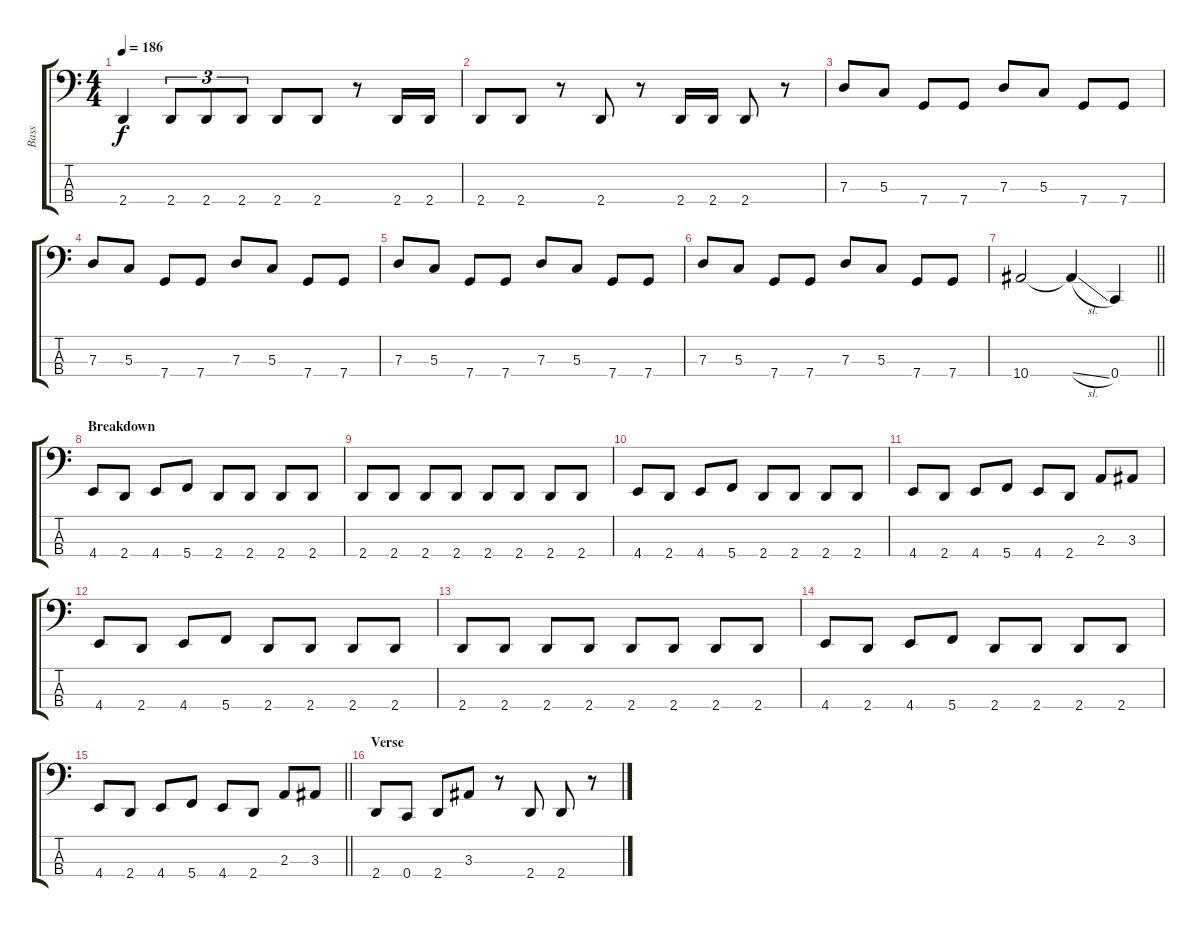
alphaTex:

\track ("Bass" "Bass") {instrument electricbasspick}
\staff {score tabs}
\tuning (F2 C2 G1 C1) {hide}
\ts (4 4)
\tempo 186
\clef f4
\ks c
2.4.4{dy f} 2.4.8{tu (3 2)} 2.4.8{tu (3 2)} 2.4.8{tu (3 2)} 2.4.8 2.4.8 r.8 2.4.16 2.4.16 |
2.4.8 2.4.8 r.8 2.4.8 r.8 2.4.16 2.4.16 2.4.8 r.8 |
7.3.8 5.3.8 7.4.8 7.4.8 7.3.8 5.3.8 7.4.8 7.4.8 |
7.3.8 5.3.8 7.4.8 7.4.8 7.3.8 5.3.8 7.4.8 7.4.8 |
7.3.8 5.3.8 7.4.8 7.4.8 7.3.8 5.3.8 7.4.8 7.4.8 |
7.3.8 5.3.8 7.4.8 7.4.8 7.3.8 5.3.8 7.4.8 7.4.8 |
\barLineRight lightlight
10.4.2 10.4{sl t}.4 0.4.4 |
\section ("" "Breakdown")
4.4.8 2.4.8 4.4.8 5.4.8 2.4.8 2.4.8 2.4.8 2.4.8 |
2.4.8 2.4.8 2.4.8 2.4.8 2.4.8 2.4.8 2.4.8 2.4.8 |
4.4.8 2.4.8 4.4.8 5.4.8 2.4.8 2.4.8 2.4.8 2.4.8 |
4.4.8 2.4.8 4.4.8 5.4.8 4.4.8 2.4.8 2.3.8 3.3.8 |
4.4.8 2.4.8 4.4.8 5.4.8 2.4.8 2.4.8 2.4.8 2.4.8 |
2.4.8 2.4.8 2.4.8 2.4.8 2.4.8 2.4.8 2.4.8 2.4.8 |
4.4.8 2.4.8 4.4.8 5.4.8 2.4.8 2.4.8 2.4.8 2.4.8 |
\barLineRight lightlight
4.4.8 2.4.8 4.4.8 5.4.8 4.4.8 2.4.8 2.3.8 3.3.8 |
\section ("" "Verse")
2.4.8 0.4.8 2.4.8 3.3.8 r.8 2.4.8 2.4.8 r.8
